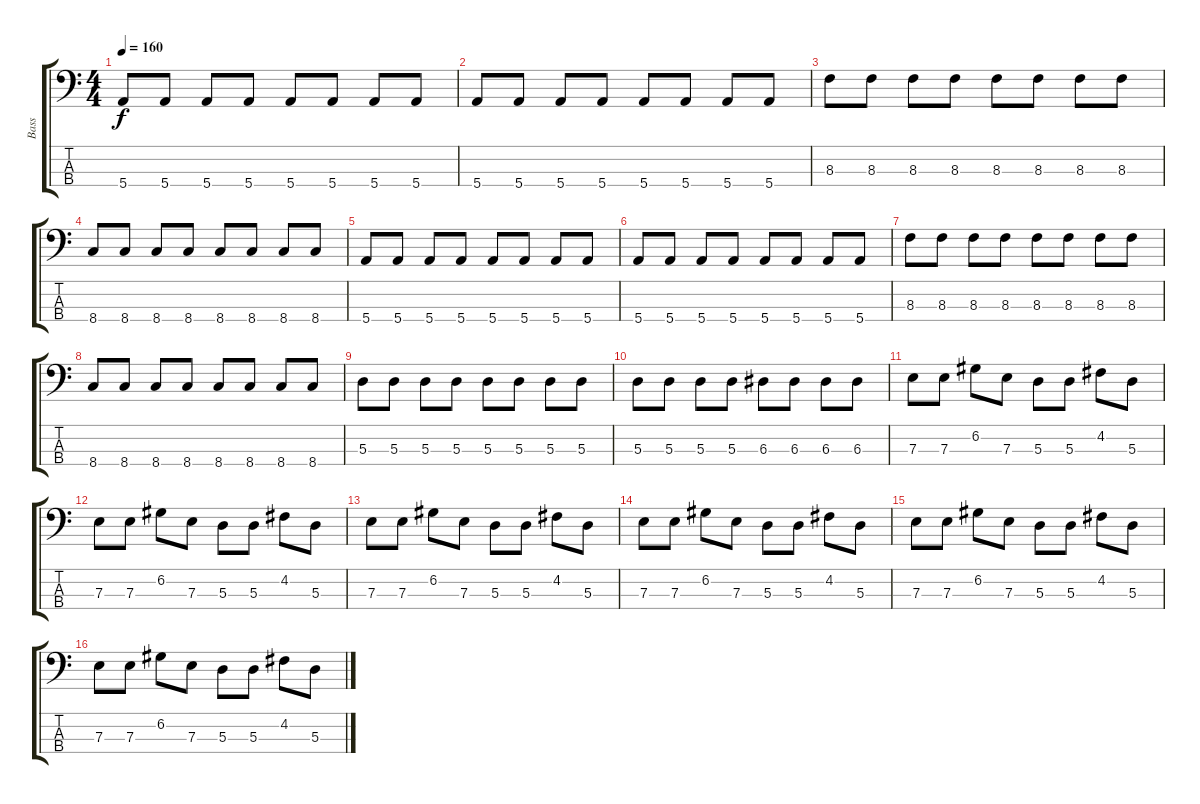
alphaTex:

\track ("Bass" "Bass") {instrument electricbassfinger}
\staff {score tabs}
\tuning (G2 D2 A1 E1) {hide}
\ts (4 4)
\tempo 160
\clef f4
\ks c
5.4.8{dy f} 5.4.8 5.4.8 5.4.8 5.4.8 5.4.8 5.4.8 5.4.8 |
5.4.8 5.4.8 5.4.8 5.4.8 5.4.8 5.4.8 5.4.8 5.4.8 |
8.3.8 8.3.8 8.3.8 8.3.8 8.3.8 8.3.8 8.3.8 8.3.8 |
8.4.8 8.4.8 8.4.8 8.4.8 8.4.8 8.4.8 8.4.8 8.4.8 |
5.4.8 5.4.8 5.4.8 5.4.8 5.4.8 5.4.8 5.4.8 5.4.8 |
5.4.8 5.4.8 5.4.8 5.4.8 5.4.8 5.4.8 5.4.8 5.4.8 |
8.3.8 8.3.8 8.3.8 8.3.8 8.3.8 8.3.8 8.3.8 8.3.8 |
8.4.8 8.4.8 8.4.8 8.4.8 8.4.8 8.4.8 8.4.8 8.4.8 |
5.3.8 5.3.8 5.3.8 5.3.8 5.3.8 5.3.8 5.3.8 5.3.8 |
5.3.8 5.3.8 5.3.8 5.3.8 6.3.8 6.3.8 6.3.8 6.3.8 |
7.3.8 7.3.8 6.2.8 7.3.8 5.3.8 5.3.8 4.2.8 5.3.8 |
7.3.8 7.3.8 6.2.8 7.3.8 5.3.8 5.3.8 4.2.8 5.3.8 |
7.3.8 7.3.8 6.2.8 7.3.8 5.3.8 5.3.8 4.2.8 5.3.8 |
7.3.8 7.3.8 6.2.8 7.3.8 5.3.8 5.3.8 4.2.8 5.3.8 |
7.3.8 7.3.8 6.2.8 7.3.8 5.3.8 5.3.8 4.2.8 5.3.8 |
7.3.8 7.3.8 6.2.8 7.3.8 5.3.8 5.3.8 4.2.8 5.3.8
